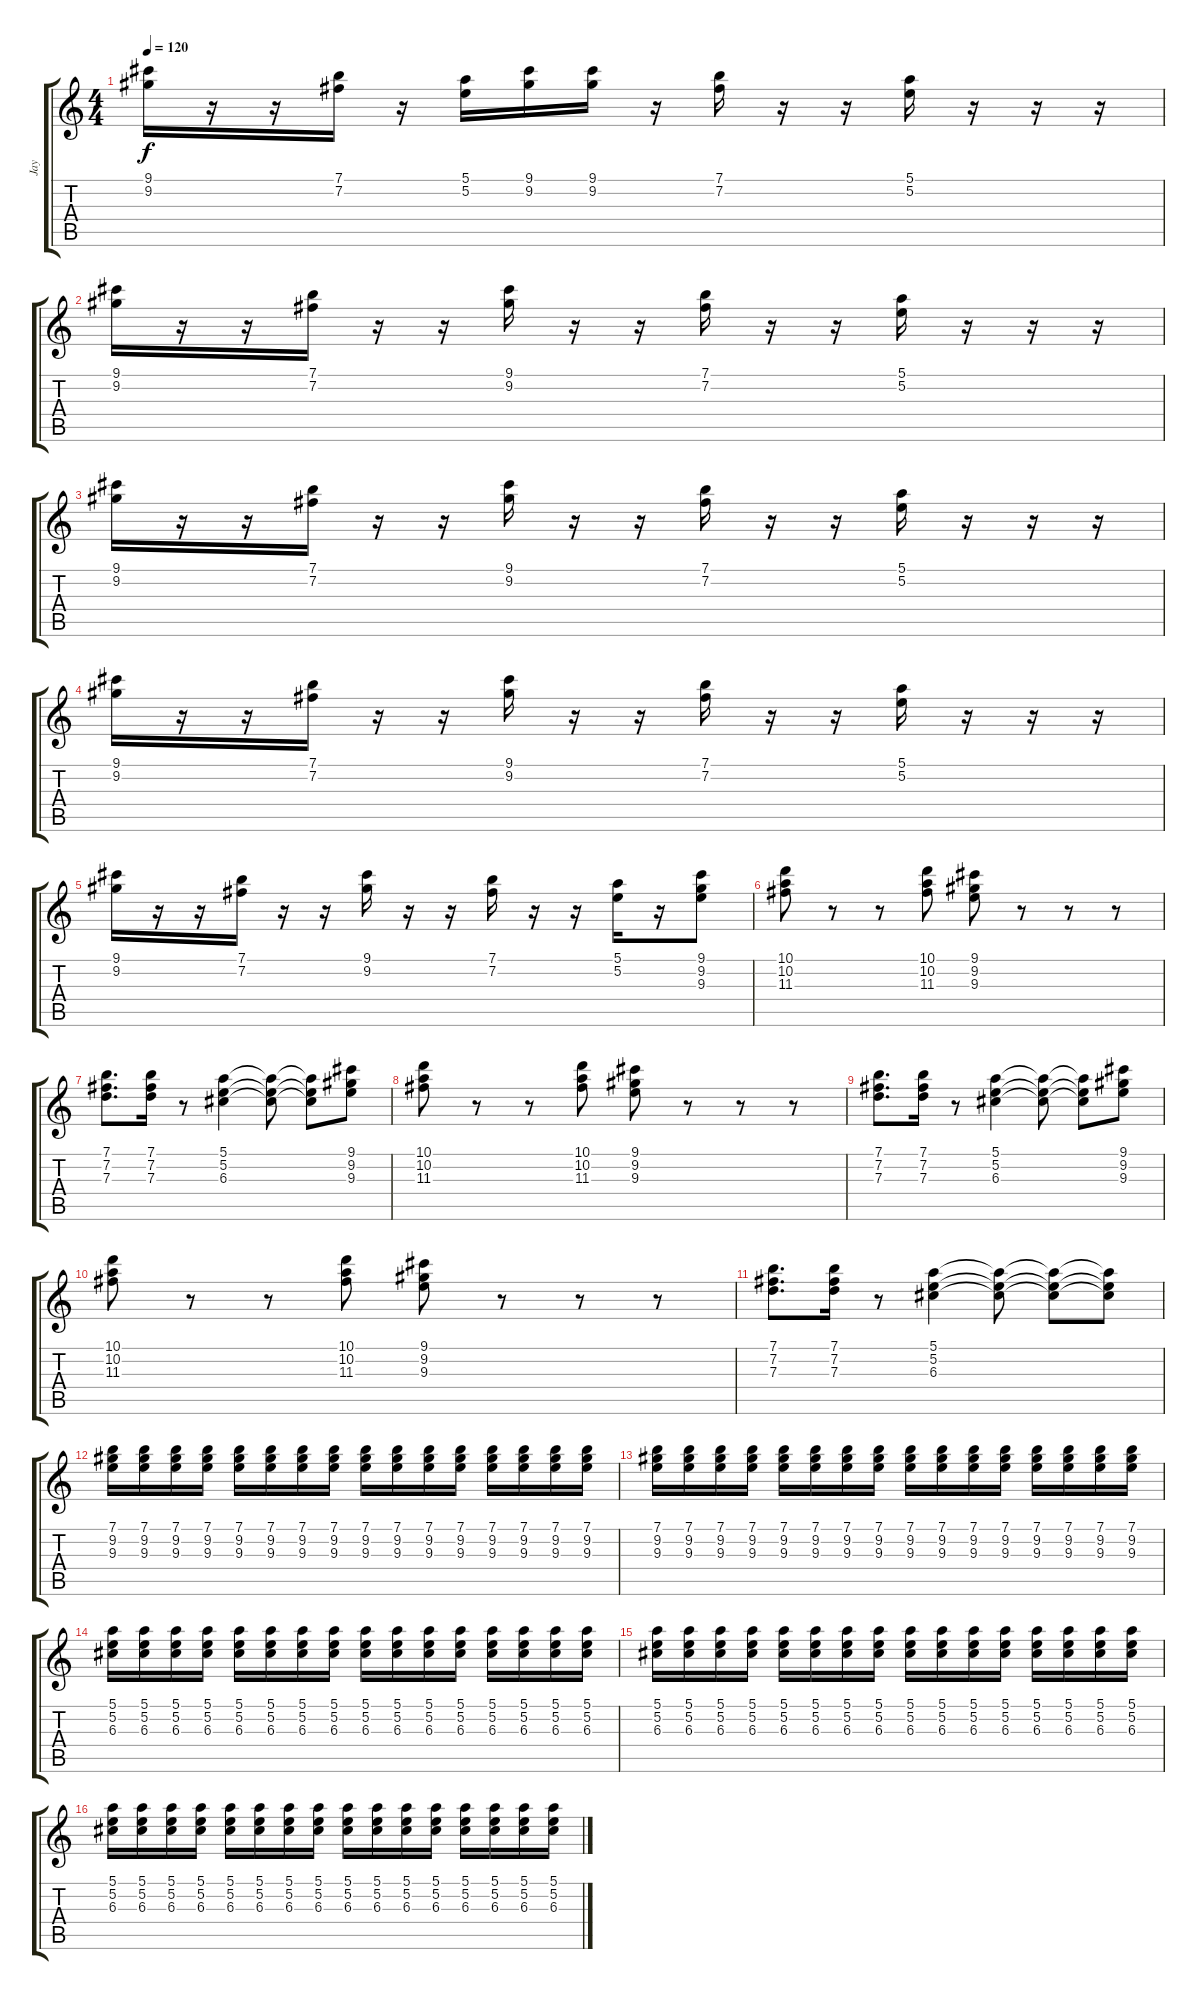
\track ("Jay" "Jay") {instrument electricguitarclean}
\staff {score tabs}
\tuning (E4 B3 G3 D3 A2 E2) {hide}
\ts (4 4)
\tempo 120
\clef g2
\ks c
(9.1 9.2).16{dy f} r.16 r.16 (7.1 7.2).16 r.16 (5.1 5.2).16 (9.1 9.2).16 (9.1 9.2).16 r.16 (7.1 7.2).16 r.16 r.16 (5.1 5.2).16 r.16 r.16 r.16 |
(9.1 9.2).16 r.16 r.16 (7.1 7.2).16 r.16 r.16 (9.1 9.2).16 r.16 r.16 (7.1 7.2).16 r.16 r.16 (5.1 5.2).16 r.16 r.16 r.16 |
(9.1 9.2).16 r.16 r.16 (7.1 7.2).16 r.16 r.16 (9.1 9.2).16 r.16 r.16 (7.1 7.2).16 r.16 r.16 (5.1 5.2).16 r.16 r.16 r.16 |
(9.1 9.2).16 r.16 r.16 (7.1 7.2).16 r.16 r.16 (9.1 9.2).16 r.16 r.16 (7.1 7.2).16 r.16 r.16 (5.1 5.2).16 r.16 r.16 r.16 |
(9.1 9.2).16 r.16 r.16 (7.1 7.2).16 r.16 r.16 (9.1 9.2).16 r.16 r.16 (7.1 7.2).16 r.16 r.16 (5.1 5.2).16 r.16 (9.1 9.2 9.3).8 |
(10.1 10.2 11.3).8 r.8 r.8 (10.1 10.2 11.3).8 (9.1 9.2 9.3).8 r.8 r.8 r.8 |
(7.1 7.2 7.3).8{d} (7.1 7.2 7.3).16 r.8 (5.1 5.2 6.3).4 (5.1{t} 5.2{t} 6.3{t}).8 (5.1{t} 5.2{t} 6.3{t}).8 (9.1 9.2 9.3).8 |
(10.1 10.2 11.3).8 r.8 r.8 (10.1 10.2 11.3).8 (9.1 9.2 9.3).8 r.8 r.8 r.8 |
(7.1 7.2 7.3).8{d} (7.1 7.2 7.3).16 r.8 (5.1 5.2 6.3).4 (5.1{t} 5.2{t} 6.3{t}).8 (5.1{t} 5.2{t} 6.3{t}).8 (9.1 9.2 9.3).8 |
(10.1 10.2 11.3).8 r.8 r.8 (10.1 10.2 11.3).8 (9.1 9.2 9.3).8 r.8 r.8 r.8 |
(7.1 7.2 7.3).8{d} (7.1 7.2 7.3).16 r.8 (5.1 5.2 6.3).4 (5.1{t} 5.2{t} 6.3{t}).8 (5.1{t} 5.2{t} 6.3{t}).8 (5.1{t} 5.2{t} 6.3{t}).8 |
(7.1 9.2 9.3).16 (7.1 9.2 9.3).16 (7.1 9.2 9.3).16 (7.1 9.2 9.3).16 (7.1 9.2 9.3).16 (7.1 9.2 9.3).16 (7.1 9.2 9.3).16 (7.1 9.2 9.3).16 (7.1 9.2 9.3).16 (7.1 9.2 9.3).16 (7.1 9.2 9.3).16 (7.1 9.2 9.3).16 (7.1 9.2 9.3).16 (7.1 9.2 9.3).16 (7.1 9.2 9.3).16 (7.1 9.2 9.3).16 |
(7.1 9.2 9.3).16 (7.1 9.2 9.3).16 (7.1 9.2 9.3).16 (7.1 9.2 9.3).16 (7.1 9.2 9.3).16 (7.1 9.2 9.3).16 (7.1 9.2 9.3).16 (7.1 9.2 9.3).16 (7.1 9.2 9.3).16 (7.1 9.2 9.3).16 (7.1 9.2 9.3).16 (7.1 9.2 9.3).16 (7.1 9.2 9.3).16 (7.1 9.2 9.3).16 (7.1 9.2 9.3).16 (7.1 9.2 9.3).16 |
(5.1 5.2 6.3).16 (5.1 5.2 6.3).16 (5.1 5.2 6.3).16 (5.1 5.2 6.3).16 (5.1 5.2 6.3).16 (5.1 5.2 6.3).16 (5.1 5.2 6.3).16 (5.1 5.2 6.3).16 (5.1 5.2 6.3).16 (5.1 5.2 6.3).16 (5.1 5.2 6.3).16 (5.1 5.2 6.3).16 (5.1 5.2 6.3).16 (5.1 5.2 6.3).16 (5.1 5.2 6.3).16 (5.1 5.2 6.3).16 |
(5.1 5.2 6.3).16 (5.1 5.2 6.3).16 (5.1 5.2 6.3).16 (5.1 5.2 6.3).16 (5.1 5.2 6.3).16 (5.1 5.2 6.3).16 (5.1 5.2 6.3).16 (5.1 5.2 6.3).16 (5.1 5.2 6.3).16 (5.1 5.2 6.3).16 (5.1 5.2 6.3).16 (5.1 5.2 6.3).16 (5.1 5.2 6.3).16 (5.1 5.2 6.3).16 (5.1 5.2 6.3).16 (5.1 5.2 6.3).16 |
(5.1 5.2 6.3).16 (5.1 5.2 6.3).16 (5.1 5.2 6.3).16 (5.1 5.2 6.3).16 (5.1 5.2 6.3).16 (5.1 5.2 6.3).16 (5.1 5.2 6.3).16 (5.1 5.2 6.3).16 (5.1 5.2 6.3).16 (5.1 5.2 6.3).16 (5.1 5.2 6.3).16 (5.1 5.2 6.3).16 (5.1 5.2 6.3).16 (5.1 5.2 6.3).16 (5.1 5.2 6.3).16 (5.1 5.2 6.3).16
